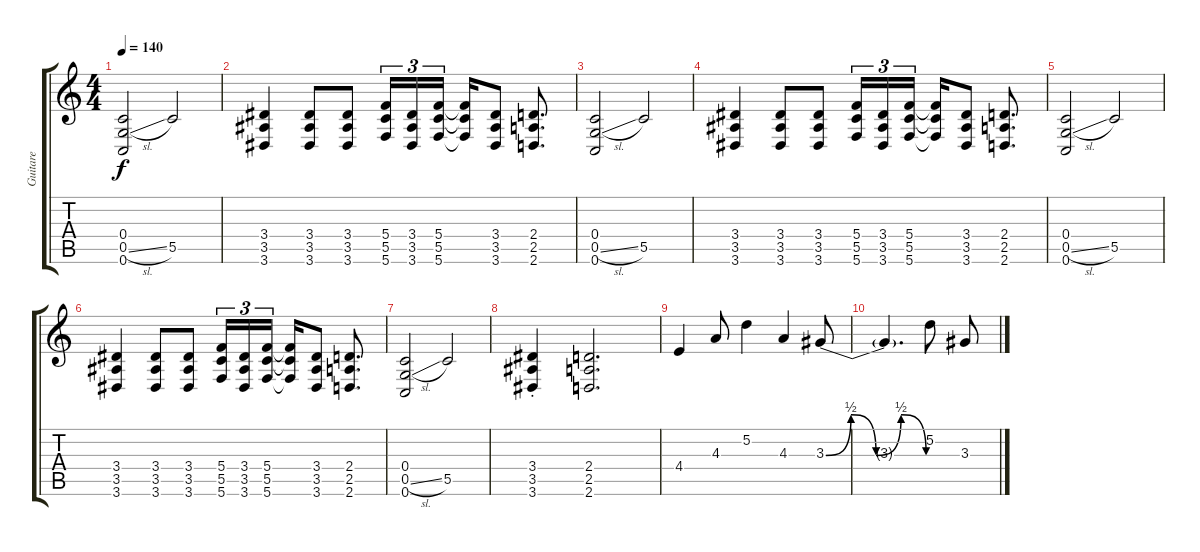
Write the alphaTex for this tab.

\track ("Guitare" "Guitare") {instrument electricguitarclean}
\staff {score tabs}
\tuning (D4 A3 F3 C3 G2 C2) {hide}
\ts (4 4)
\tempo 140
\clef g2
\ks c
(0.4 0.5{sl} 0.6).2{dy f} 5.5.2 |
(3.4 3.5 3.6).4 (3.4 3.5 3.6).8 (3.4 3.5 3.6).8 (5.4 5.5 5.6).16{tu (3 2)} (3.4 3.5 3.6).16{tu (3 2)} (5.4 5.5 5.6).16{tu (3 2) beam splitsecondary} (5.4{t} 5.5{t} 5.6{t}).16 (3.4 3.5 3.6).8 (2.4 2.5 2.6).8{d} |
(0.4 0.5{sl} 0.6).2 5.5.2 |
(3.4 3.5 3.6).4 (3.4 3.5 3.6).8 (3.4 3.5 3.6).8 (5.4 5.5 5.6).16{tu (3 2)} (3.4 3.5 3.6).16{tu (3 2)} (5.4 5.5 5.6).16{tu (3 2) beam splitsecondary} (5.4{t} 5.5{t} 5.6{t}).16 (3.4 3.5 3.6).8 (2.4 2.5 2.6).8{d} |
(0.4 0.5{sl} 0.6).2 5.5.2 |
(3.4 3.5 3.6).4 (3.4 3.5 3.6).8 (3.4 3.5 3.6).8 (5.4 5.5 5.6).16{tu (3 2)} (3.4 3.5 3.6).16{tu (3 2)} (5.4 5.5 5.6).16{tu (3 2) beam splitsecondary} (5.4{t} 5.5{t} 5.6{t}).16 (3.4 3.5 3.6).8 (2.4 2.5 2.6).8{d} |
(0.4 0.5{sl} 0.6).2 5.5.2 |
(3.4{st} 3.5{st} 3.6{st}).4 (2.4 2.5 2.6).2{d} |
4.4.4 4.3.8 5.2.4 4.3.4 3.3{be (custom 0 0 15 2 30 0 45 2 60 0)}.8 |
3.3{t}.4{d} 5.2.8 3.3.8
